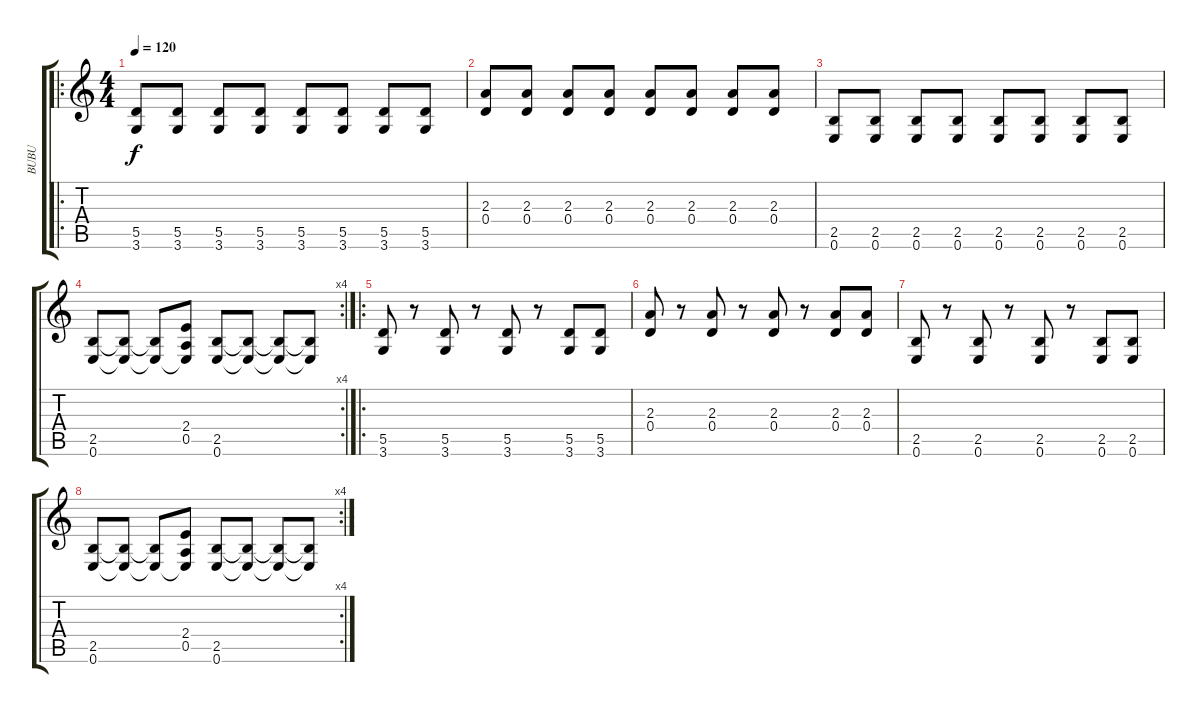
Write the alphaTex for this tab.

\track ("BUBU" "BUBU") {instrument electricguitarclean}
\staff {score tabs}
\tuning (E4 B3 G3 D3 A2 E2) {hide}
\ro
\ts (4 4)
\tempo 120
\clef g2
\ks c
(5.5 3.6).8{dy f volume 16 balance 8 instrument distortionguitar} (5.5 3.6).8 (5.5 3.6).8 (5.5 3.6).8 (5.5 3.6).8 (5.5 3.6).8 (5.5 3.6).8 (5.5 3.6).8 |
(2.3 0.4).8 (2.3 0.4).8 (2.3 0.4).8 (2.3 0.4).8 (2.3 0.4).8 (2.3 0.4).8 (2.3 0.4).8 (2.3 0.4).8 |
(2.5 0.6).8 (2.5 0.6).8 (2.5 0.6).8 (2.5 0.6).8 (2.5 0.6).8 (2.5 0.6).8 (2.5 0.6).8 (2.5 0.6).8 |
\rc 4
(2.5 0.6).8 (2.5{t} 0.6{t}).8 (2.5{t} 0.6{t}).8 (2.4 0.5 0.6{t}).8 (2.5 0.6).8 (2.5{t} 0.6{t}).8 (2.5{t} 0.6{t}).8 (2.5{t} 0.6{t}).8 |
\ro
(5.5 3.6).8{volume 16 balance 8 instrument distortionguitar} r.8 (5.5 3.6).8 r.8 (5.5 3.6).8 r.8 (5.5 3.6).8 (5.5 3.6).8 |
(2.3 0.4).8 r.8 (2.3 0.4).8 r.8 (2.3 0.4).8 r.8 (2.3 0.4).8 (2.3 0.4).8 |
(2.5 0.6).8 r.8 (2.5 0.6).8 r.8 (2.5 0.6).8 r.8 (2.5 0.6).8 (2.5 0.6).8 |
\rc 4
(2.5 0.6).8 (2.5{t} 0.6{t}).8 (2.5{t} 0.6{t}).8 (2.4 0.5 0.6{t}).8 (2.5 0.6).8 (2.5{t} 0.6{t}).8 (2.5{t} 0.6{t}).8 (2.5{t} 0.6{t}).8
